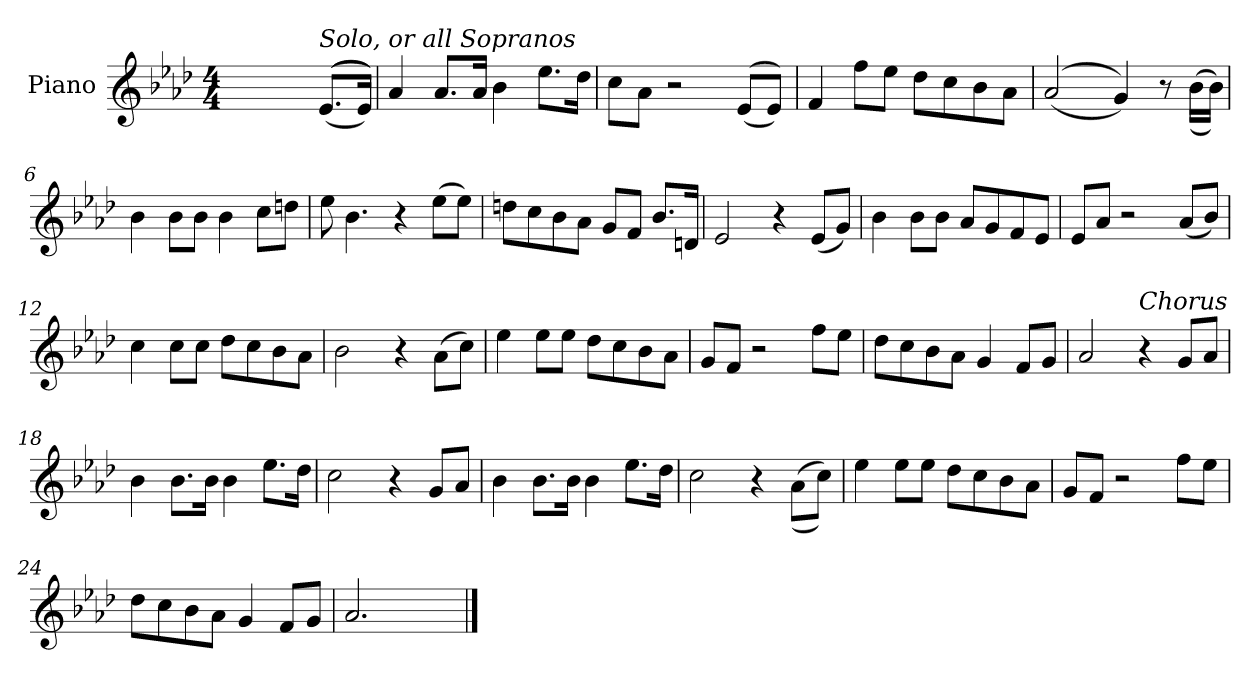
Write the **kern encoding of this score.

**kern
*part1
*staff1
*I"Piano
*I'Pno.
*clefG2
*k[b-e-a-d-]
*A-:
*M4/4
=1
2.ryy
!LO:TX:a:i:t=Solo, or all Sopranos
(<(<(<8.e-/L
16e-/Jk)))
=2
4a-/
8.a-/L
16a-/Jk
4b-\
8.ee-\L
16dd-\Jk
=3
8cc\L
8a-\J
2r
(<(<8e-/L
8e-/J))
=4
4f/
8ff\L
8ee-\J
8dd-\L
8cc\
8b-\
8a-\J
=5
(<(<2a-/
4g/))
8r
(>(>16b-\LL
16b-\JJ))
!!LO:LB:g=z
=6
4b-\
8b-\L
8b-\J
4b-\
8cc\L
8ddn\J
=7
8ee-\
4.b-\
4r
(>8ee-\L
8ee-\J)
=8
8ddn\L
8cc\
8b-\
8a-\J
8g/L
8f/J
8.b-/L
16dn/Jk
=9
*^
2e-/	2.ryy
4r	.
(<8e-/L	4ryy
8g/J)	.
*v	*v
!!LO:LB:g=z
=10
4b-\
8b-\L
8b-\J
8a-/L
8g/
8f/
8e-/J
=11
8e-/L
8a-/J
2r
(<8a-/L
8b-/J)
=12
4cc\
8cc\L
8cc\J
8dd-\L
8cc\
8b-\
8a-\J
=13
*^
2b-\	2.ryy
4r	.
(>8a-\L	4ryy
8cc\J)	.
*v	*v
!!LO:LB:g=z
=14
4ee-\
8ee-\L
8ee-\J
8dd-\L
8cc\
8b-\
8a-\J
=15
8g/L
8f/J
2r
8ff\L
8ee-\J
=16
8dd-\L
8cc\
8b-\
8a-\J
4g/
8f/L
8g/J
=17
2a-/
!LO:TX:a:i:t=Chorus
4r
8g/L
8a-/J
!!LO:LB:g=z
=18
4b-\
8.b-\L
16b-\Jk
4b-\
8.ee-\L
16dd-\Jk
=19
2cc\
4r
8g/L
8a-/J
=20
4b-\
8.b-\L
16b-\Jk
4b-\
8.ee-\L
16dd-\Jk
=21
2cc\
4r
(>(>8a-\L
8cc\J))
!!LO:LB:g=z
=22
4ee-\
8ee-\L
8ee-\J
8dd-\L
8cc\
8b-\
8a-\J
=23
8g/L
8f/J
2r
8ff\L
8ee-\J
=24
8dd-\L
8cc\
8b-\
8a-\J
4g/
8f/L
8g/J
=25
2.a-/
4ryy
==
*-
